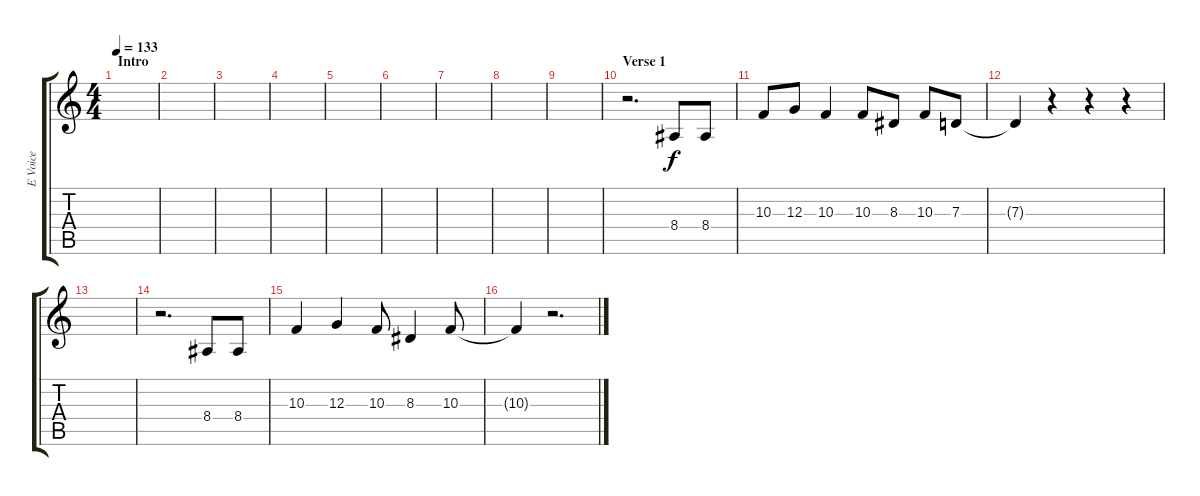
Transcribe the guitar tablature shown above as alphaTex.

\track ("E Voice" "E Voice") {instrument sopranosax}
\staff {score tabs}
\tuning (E4 B3 G3 D3 A2 E2) {hide}
\ts (4 4)
\section ("" "Intro")
\tempo 133
\clef g2
\ks c
|
|
|
|
|
|
|
|
|
\section ("" "Verse 1")
r.2{d} 8.4.8 8.4.8 |
10.3.8 12.3.8 10.3.4 10.3.8 8.3.8 10.3.8 7.3.8 |
7.3{t}.4 r.4 r.4 r.4 |
|
r.2{d} 8.4.8 8.4.8 |
10.3.4 12.3.4 10.3.8 8.3.4 10.3.8 |
10.3{t}.4 r.2{d}
